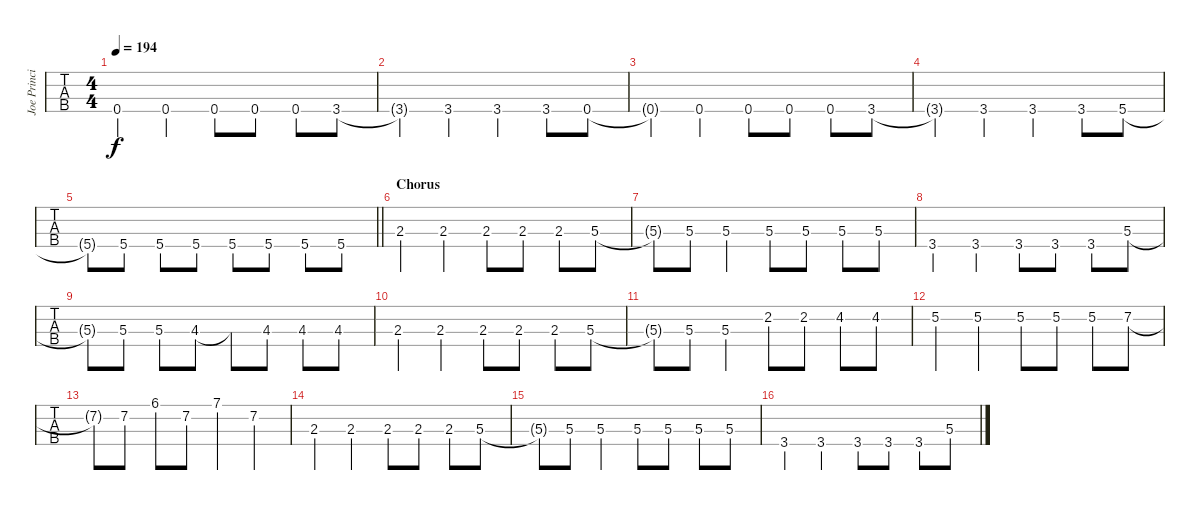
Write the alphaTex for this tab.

\track ("Joe Principe - Bass" "Joe Princi") {instrument electricbassfinger}
\staff {tabs}
\tuning (Gb2 Db2 Ab1 Eb1) {hide}
\ts (4 4)
\tempo 194
\clef f4
\ks c
0.4{t}.4{dy f} 0.4.4 0.4.8 0.4.8 0.4.8 3.4.8 |
3.4{t}.4 3.4.4 3.4.4 3.4.8 0.4.8 |
0.4{t}.4 0.4.4 0.4.8 0.4.8 0.4.8 3.4.8 |
3.4{t}.4 3.4.4 3.4.4 3.4.8 5.4.8 |
\barLineRight lightlight
5.4{t}.8 5.4.8 5.4.8 5.4.8 5.4.8 5.4.8 5.4.8 5.4.8 |
\section ("" "Chorus")
2.3.4 2.3.4 2.3.8 2.3.8 2.3.8 5.3.8 |
5.3{t}.8 5.3.8 5.3.4 5.3.8 5.3.8 5.3.8 5.3.8 |
3.4.4 3.4.4 3.4.8 3.4.8 3.4.8 5.3.8 |
5.3{t}.8 5.3.8 5.3.8 4.3.8 4.3{t}.8 4.3.8 4.3.8 4.3.8 |
2.3.4 2.3.4 2.3.8 2.3.8 2.3.8 5.3.8 |
5.3{t}.8 5.3.8 5.3.4 2.2.8 2.2.8 4.2.8 4.2.8 |
5.2.4 5.2.4 5.2.8 5.2.8 5.2.8 7.2.8 |
7.2{t}.8 7.2.8 6.1.8 7.2.8 7.1.4 7.2.4 |
2.3.4 2.3.4 2.3.8 2.3.8 2.3.8 5.3.8 |
5.3{t}.8 5.3.8 5.3.4 5.3.8 5.3.8 5.3.8 5.3.8 |
3.4.4 3.4.4 3.4.8 3.4.8 3.4.8 5.3.8
